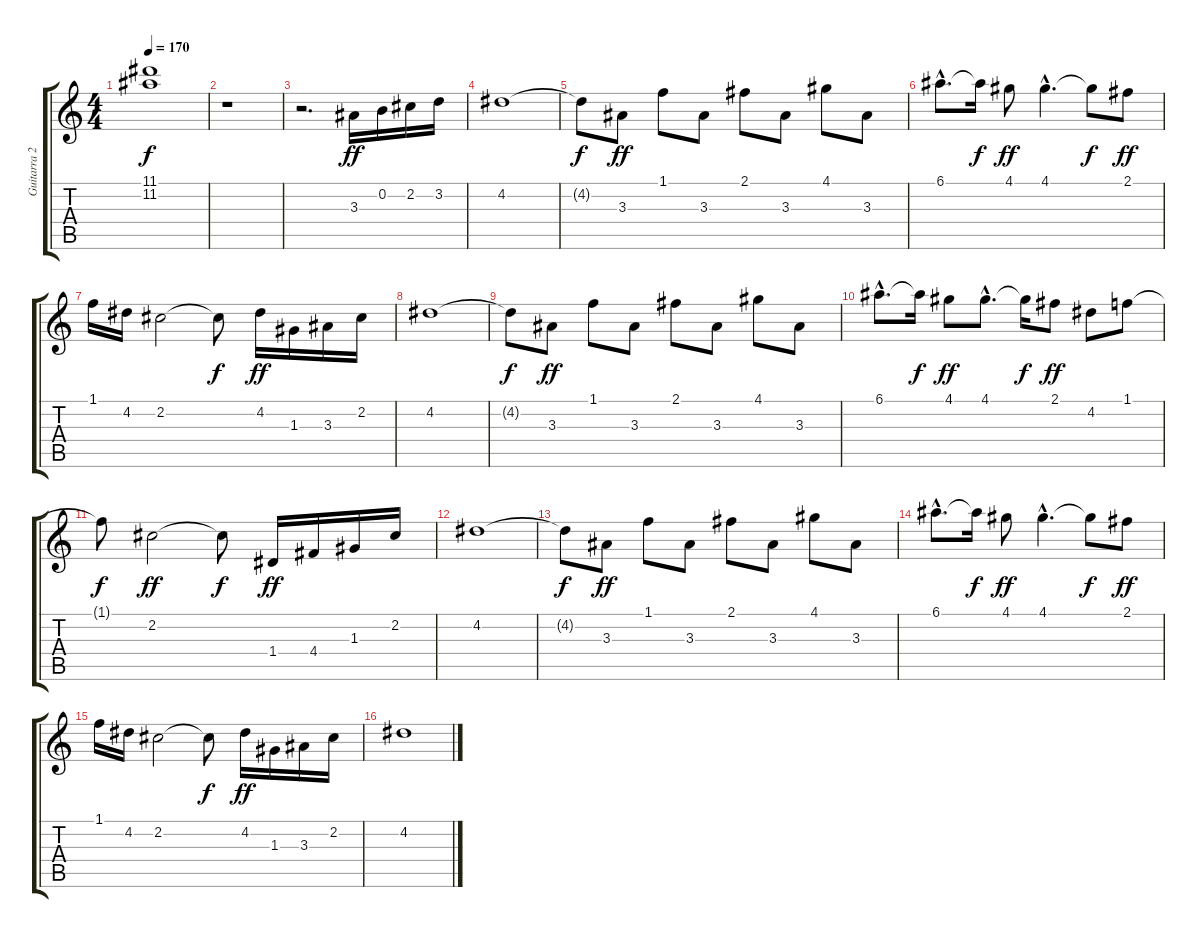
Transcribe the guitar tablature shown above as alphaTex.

\track ("Guitarra 2 (Rythm)" "Guitarra 2") {instrument distortionguitar}
\staff {score tabs}
\tuning (E4 B3 G3 D3 A2 E2) {hide}
\ts (4 4)
\tempo 170
\clef g2
\ks c
(11.1{t} 11.2{t}).1{dy f} |
r.1 |
r.2{d} 3.3.16{dy ff} 0.2.16 2.2.16 3.2.16 |
4.2.1 |
4.2{t}.8{dy f} 3.3.8{dy ff} 1.1.8 3.3.8 2.1.8 3.3.8 4.1.8 3.3.8 |
6.1{hac}.8{d} 6.1{t}.16{dy f} 4.1.8{dy ff} 4.1{hac}.4{d} 4.1{t}.8{dy f} 2.1.8{dy ff} |
1.1.16 4.2.16 2.2.2 2.2{t}.8{dy f} 4.2.16{dy ff} 1.3.16 3.3.16 2.2.16 |
4.2.1 |
4.2{t}.8{dy f} 3.3.8{dy ff} 1.1.8 3.3.8 2.1.8 3.3.8 4.1.8 3.3.8 |
6.1{hac}.8{d} 6.1{t}.16{dy f} 4.1.8{dy ff} 4.1{hac}.8{d} 4.1{t}.16{dy f} 2.1.8{dy ff} 4.2.8 1.1.8 |
1.1{t}.8{dy f} 2.2.2{dy ff} 2.2{t}.8{dy f} 1.4.16{dy ff} 4.4.16 1.3.16 2.2.16 |
4.2.1 |
4.2{t}.8{dy f} 3.3.8{dy ff} 1.1.8 3.3.8 2.1.8 3.3.8 4.1.8 3.3.8 |
6.1{hac}.8{d} 6.1{t}.16{dy f} 4.1.8{dy ff} 4.1{hac}.4{d} 4.1{t}.8{dy f} 2.1.8{dy ff} |
1.1.16 4.2.16 2.2.2 2.2{t}.8{dy f} 4.2.16{dy ff} 1.3.16 3.3.16 2.2.16 |
4.2.1
